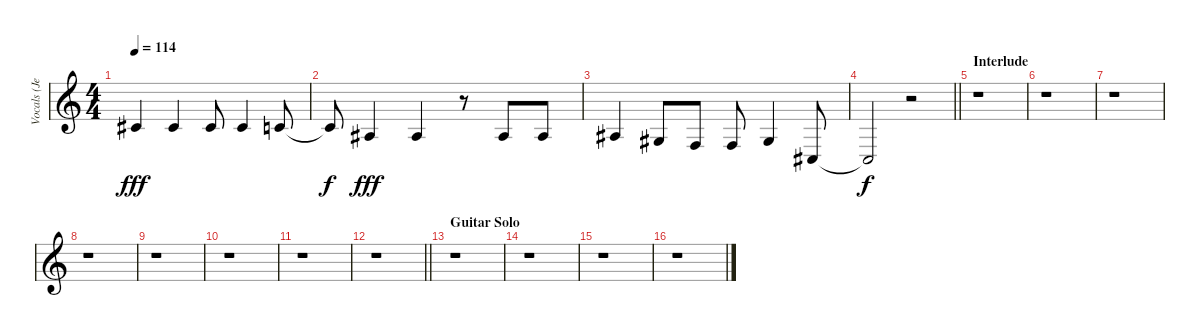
\track ("Vocals (Jerry)" "Vocals (Je") {instrument oboe}
\staff {score}
\tuning (Eb4 Bb3 Gb3 Db3 Ab2 Eb2) {hide}
\ts (4 4)
\tempo 114
\clef g2
\ks c
3.2.4{dy fff} 3.2.4 3.2.8 3.2.4 2.2.8 |
2.2{t}.8{dy f} 0.2.4{dy fff} 0.2.4 r.8 0.2.8 0.2.8 |
0.2.4 2.3.8 4.4.8 4.4.8 2.3.4 0.4.8 |
\barLineRight lightlight
0.4{t}.2{dy f} r.2 |
\section ("" "Interlude")
r.1 |
r.1 |
r.1 |
r.1 |
r.1 |
r.1 |
r.1 |
\barLineRight lightlight
r.1 |
\section ("" "Guitar Solo")
r.1 |
r.1 |
r.1 |
r.1
